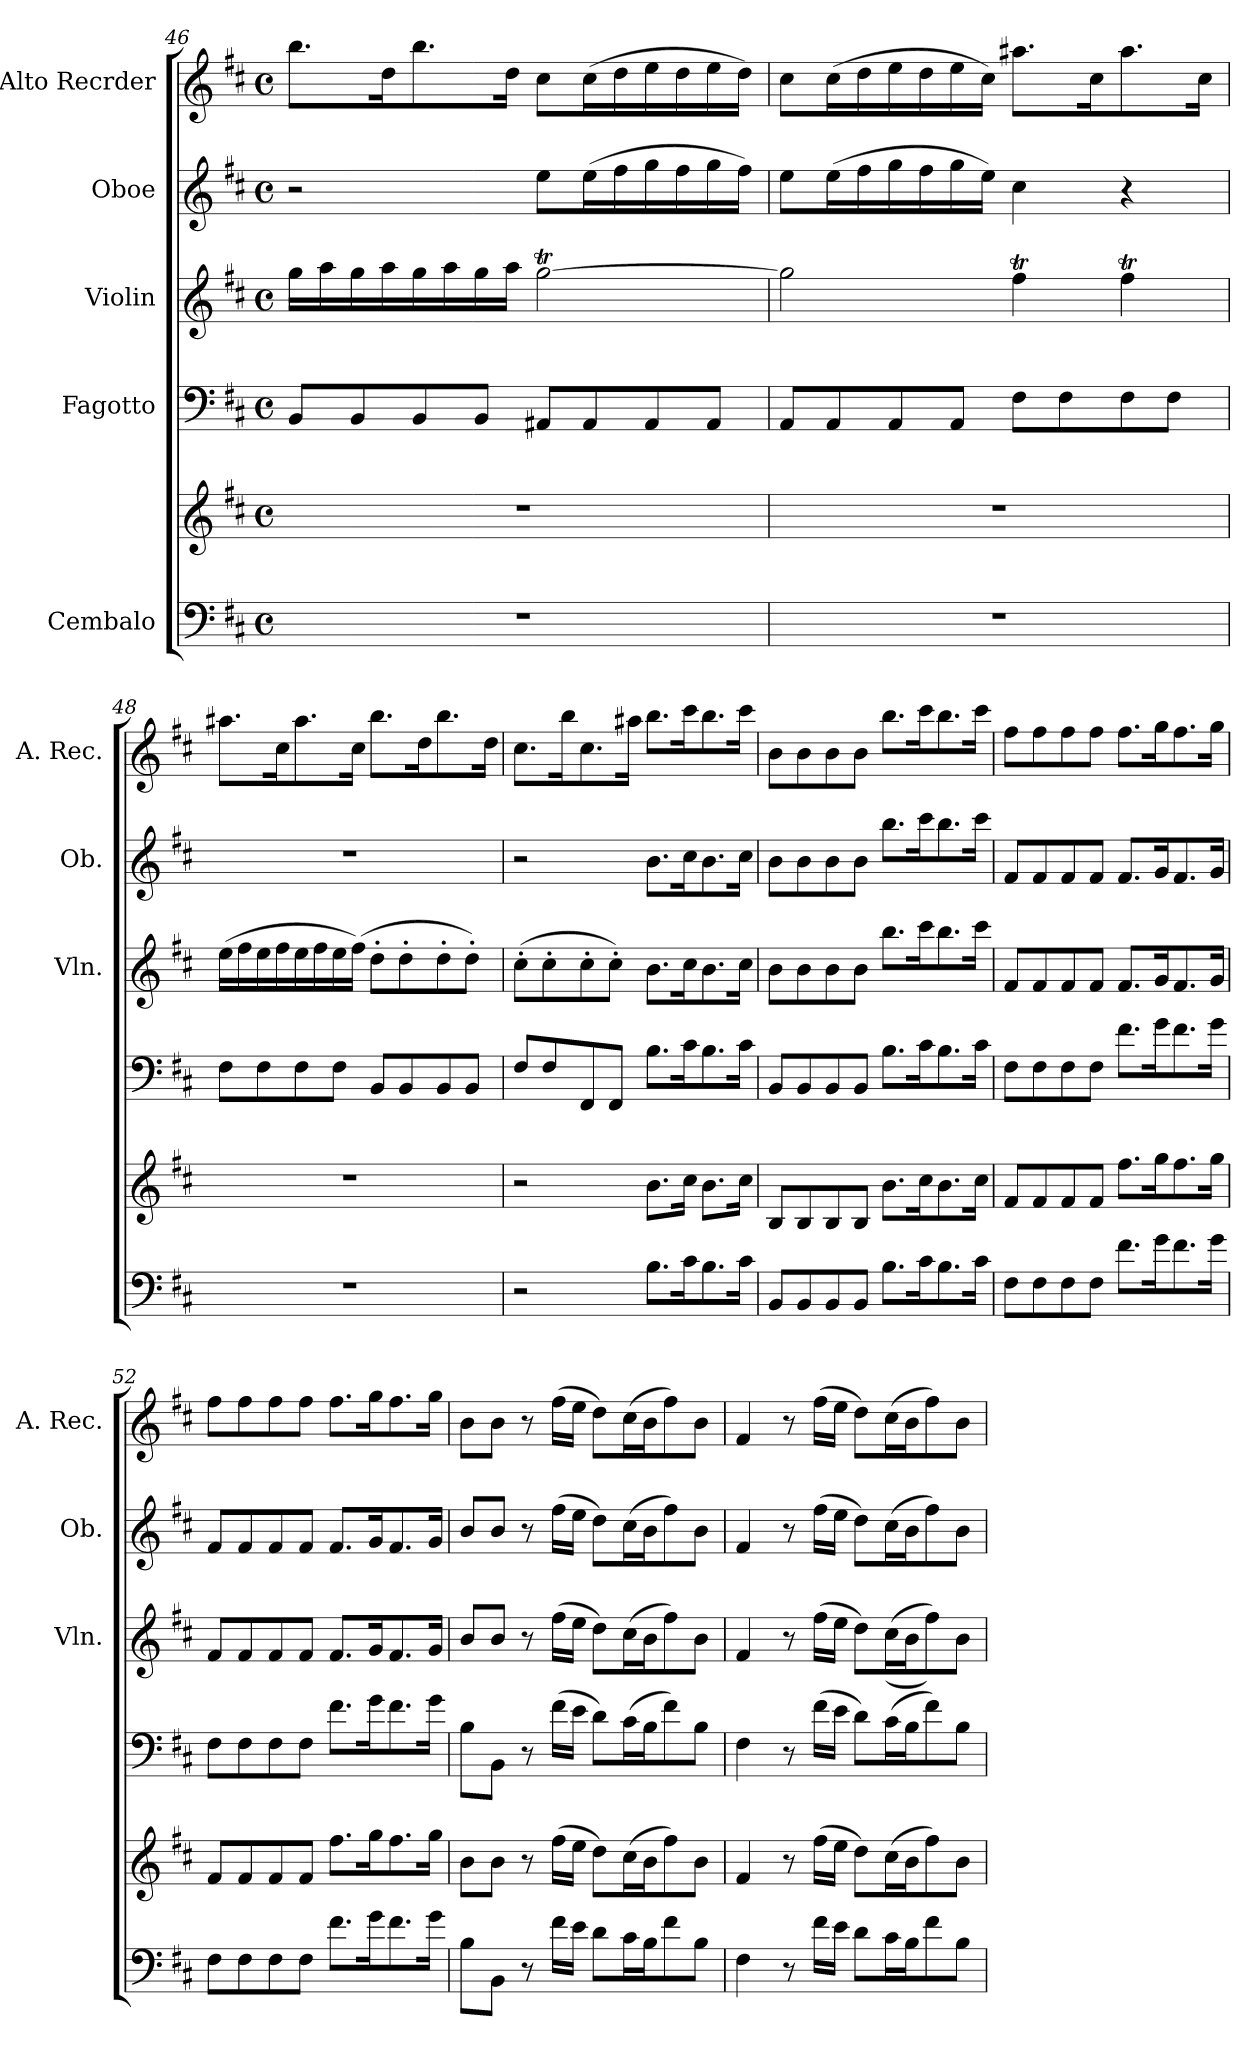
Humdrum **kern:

**kern	**kern	**kern	**kern	**kern	**kern
*part5	*part5	*part4	*part3	*part2	*part1
*staff6	*staff5	*staff4	*staff3	*staff2	*staff1
*I"Cembalo	*	*I"Fagotto	*I"Violin	*I"Oboe	*I"Alto Recrder
*	*	*	*I'Vln.	*I'Ob.	*I'A. Rec.
*clefF4	*clefG2	*clefF4	*clefG2	*clefG2	*clefG2
*k[f#c#]	*k[f#c#]	*k[f#c#]	*k[f#c#]	*k[f#c#]	*k[f#c#]
*M4/4	*M4/4	*M4/4	*M4/4	*M4/4	*M4/4
*met(c)	*met(c)	*met(c)	*met(c)	*met(c)	*met(c)
=46	=46	=46	=46	=46	=46
1r	1r	8BB/L	16gg\LL	2r	8.bb\L
.	.	.	16aa\	.	.
.	.	8BB/	16gg\	.	.
.	.	.	16aa\	.	16dd\K
.	.	8BB/	16gg\	.	8.bb\
.	.	.	16aa\	.	.
.	.	8BB/J	16gg\	.	.
.	.	.	16aa\JJ	.	16dd\Jk
.	.	8AA#X/L	[2ggT\	8ee\L	8cc#\L
.	.	8AA#/	.	(>16ee\L	(>16cc#\L
.	.	.	.	16ff#\	16dd\
.	.	8AA#/	.	16gg\	16ee\
.	.	.	.	16ff#\	16dd\
.	.	8AA#/J	.	16gg\	16ee\
.	.	.	.	16ff#\JJ)	16dd\JJ)
!!LO:PB:g=z
=47	=47	=47	=47	=47	=47
1r	1r	8AA/L	2gg\]	8ee\L	8cc#\L
.	.	8AA/	.	(>16ee\L	(>16cc#\L
.	.	.	.	16ff#\	16dd\
.	.	8AA/	.	16gg\	16ee\
.	.	.	.	16ff#\	16dd\
.	.	8AA/J	.	16gg\	16ee\
.	.	.	.	16ee\JJ)	16cc#\JJ)
.	.	8F#\L	4ff#t\	4cc#\	8.aa#X\L
.	.	8F#\	.	.	.
.	.	.	.	.	16cc#\K
.	.	8F#\	4ff#t\	4r	8.aa#\
.	.	8F#\J	.	.	.
.	.	.	.	.	16cc#\Jk
=48	=48	=48	=48	=48	=48
1r	1r	8F#\L	(>16ee\LL	1r	8.aa#X\L
.	.	.	16ff#\	.	.
.	.	8F#\	16ee\	.	.
.	.	.	16ff#\	.	16cc#\K
.	.	8F#\	16ee\	.	8.aa#\
.	.	.	16ff#\	.	.
.	.	8F#\J	16ee\	.	.
.	.	.	(>16ff#\JJ)	.	16cc#\Jk
.	.	8BB/L	8dd'\L	.	8.bb\L
.	.	8BB/	8dd'\	.	.
.	.	.	.	.	16dd\K
.	.	8BB/	8dd'\	.	8.bb\
.	.	8BB/J	8dd'\J)	.	.
.	.	.	.	.	16dd\Jk
=49	=49	=49	=49	=49	=49
2r	2r	8F#/L	(>8cc#'\L	2r	8.cc#\L
.	.	8F#/	8cc#'\	.	.
.	.	.	.	.	16bb\K
.	.	8FF#/	8cc#'\	.	8.cc#\
.	.	8FF#/J	8cc#'\J)	.	.
.	.	.	.	.	16aa#X\Jk
8.B\L	8.b\L	8.B\L	8.b\L	8.b\L	8.bb\L
16c#\K	16cc#\Jk	16c#\K	16cc#\K	16cc#\K	16ccc#\K
8.B\	8.b\L	8.B\	8.b\	8.b\	8.bb\
16c#\Jk	16cc#\Jk	16c#\Jk	16cc#\Jk	16cc#\Jk	16ccc#\Jk
=50	=50	=50	=50	=50	=50
8BB/L	8B/L	8BB/L	8b\L	8b\L	8b\L
8BB/	8B/	8BB/	8b\	8b\	8b\
8BB/	8B/	8BB/	8b\	8b\	8b\
8BB/J	8B/J	8BB/J	8b\J	8b\J	8b\J
8.B\L	8.b\L	8.B\L	8.bb\L	8.bb\L	8.bb\L
16c#\K	16cc#\K	16c#\K	16ccc#\K	16ccc#\K	16ccc#\K
8.B\	8.b\	8.B\	8.bb\	8.bb\	8.bb\
16c#\Jk	16cc#\Jk	16c#\Jk	16ccc#\Jk	16ccc#\Jk	16ccc#\Jk
=51	=51	=51	=51	=51	=51
8F#\L	8f#/L	8F#\L	8f#/L	8f#/L	8ff#\L
8F#\	8f#/	8F#\	8f#/	8f#/	8ff#\
8F#\	8f#/	8F#\	8f#/	8f#/	8ff#\
8F#\J	8f#/J	8F#\J	8f#/J	8f#/J	8ff#\J
8.f#\L	8.ff#\L	8.f#\L	8.f#/L	8.f#/L	8.ff#\L
16g\K	16gg\K	16g\K	16g/K	16g/K	16gg\K
8.f#\	8.ff#\	8.f#\	8.f#/	8.f#/	8.ff#\
16g\Jk	16gg\Jk	16g\Jk	16g/Jk	16g/Jk	16gg\Jk
=52	=52	=52	=52	=52	=52
8F#\L	8f#/L	8F#\L	8f#/L	8f#/L	8ff#\L
8F#\	8f#/	8F#\	8f#/	8f#/	8ff#\
8F#\	8f#/	8F#\	8f#/	8f#/	8ff#\
8F#\J	8f#/J	8F#\J	8f#/J	8f#/J	8ff#\J
8.f#\L	8.ff#\L	8.f#\L	8.f#/L	8.f#/L	8.ff#\L
16g\K	16gg\K	16g\K	16g/K	16g/K	16gg\K
8.f#\	8.ff#\	8.f#\	8.f#/	8.f#/	8.ff#\
16g\Jk	16gg\Jk	16g\Jk	16g/Jk	16g/Jk	16gg\Jk
=53	=53	=53	=53	=53	=53
8B\L	8b\L	8B\L	8b/L	8b/L	8b\L
8BB\J	8b\J	8BB\J	8b/J	8b/J	8b\J
8r	8r	8r	8r	8r	8r
16f#\LL	(16ff#\LL	(16f#\LL	(16ff#\LL	(16ff#\LL	(16ff#\LL
16e\JJ	16ee\JJ	16e\JJ	16ee\JJ	16ee\JJ	16ee\JJ
8d\L	8dd\L)	8d\L)	8dd\L)	8dd\L)	8dd\L)
16c#\L	(>16cc#\L	(>16c#\L	(>16cc#\L	(>16cc#\L	(>16cc#\L
16B\J	16b\J	16B\J	16b\J	16b\J	16b\J
8f#\	8ff#\)	8f#\)	8ff#\)	8ff#\)	8ff#\)
8B\J	8b\J	8B\J	8b\J	8b\J	8b\J
!!LO:LB:g=z
=54	=54	=54	=54	=54	=54
4F#\	4f#/	4F#\	4f#/	4f#/	4f#/
8r	8r	8r	8r	8r	8r
16f#\LL	(16ff#\LL	(16f#\LL	(16ff#\LL	(16ff#\LL	(16ff#\LL
16e\JJ	16ee\JJ	16e\JJ	16ee\JJ	16ee\JJ	16ee\JJ
8d\L	8dd\L)	8d\L)	8dd\L)	8dd\L)	8dd\L)
16c#\L	(>16cc#\L	(>16c#\L	(>(>16cc#\L	(>16cc#\L	(>16cc#\L
16B\J	16b\J	16B\J	16b\J	16b\J	16b\J
8f#\	8ff#\)	8f#\)	8ff#\))	8ff#\)	8ff#\)
8B\J	8b\J	8B\J	8b\J	8b\J	8b\J
=	=	=	=	=	=
*-	*-	*-	*-	*-	*-
